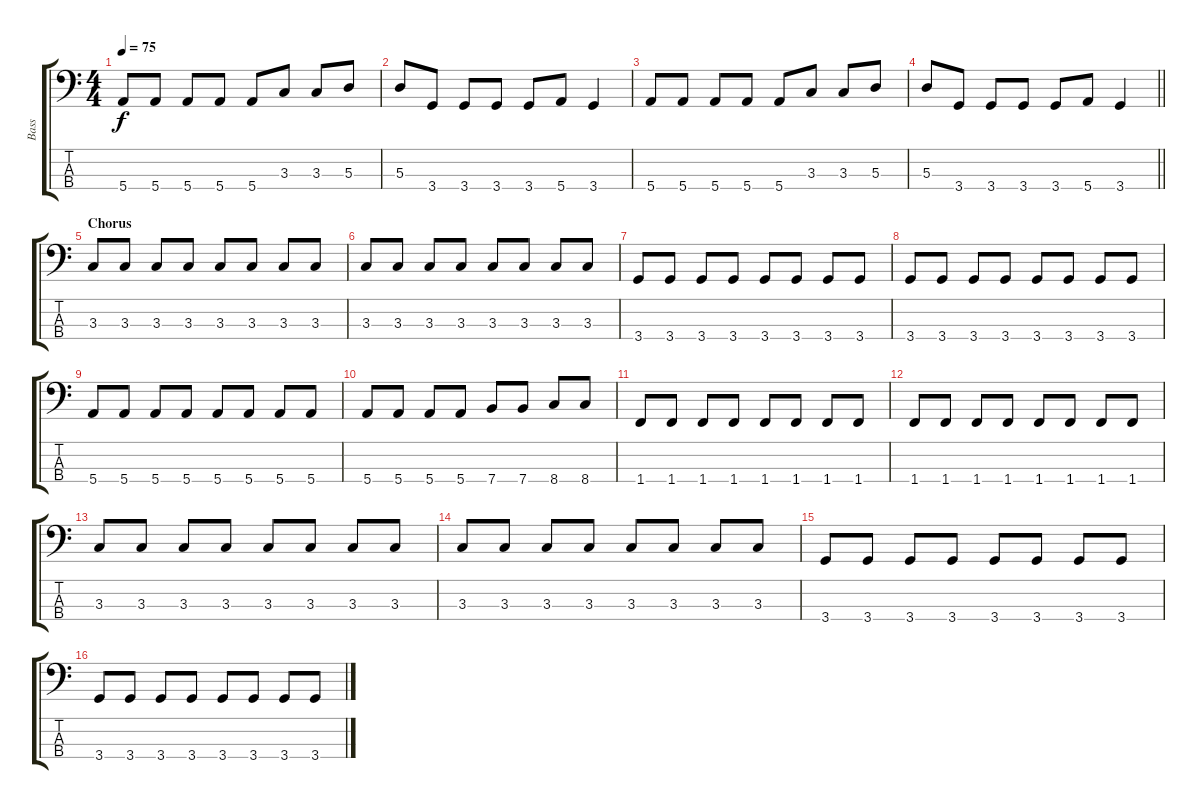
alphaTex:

\track ("Bass" "Bass") {instrument electricbassfinger}
\staff {score tabs}
\tuning (G2 D2 A1 E1) {hide}
\ts (4 4)
\tempo 75
\clef f4
\ks c
5.4.8{dy f} 5.4.8 5.4.8 5.4.8 5.4.8 3.3.8 3.3.8 5.3.8 |
5.3.8 3.4.8 3.4.8 3.4.8 3.4.8 5.4.8 3.4.4 |
5.4.8 5.4.8 5.4.8 5.4.8 5.4.8 3.3.8 3.3.8 5.3.8 |
\barLineRight lightlight
5.3.8 3.4.8 3.4.8 3.4.8 3.4.8 5.4.8 3.4.4 |
\section ("" "Chorus")
3.3.8 3.3.8 3.3.8 3.3.8 3.3.8 3.3.8 3.3.8 3.3.8 |
3.3.8 3.3.8 3.3.8 3.3.8 3.3.8 3.3.8 3.3.8 3.3.8 |
3.4.8 3.4.8 3.4.8 3.4.8 3.4.8 3.4.8 3.4.8 3.4.8 |
3.4.8 3.4.8 3.4.8 3.4.8 3.4.8 3.4.8 3.4.8 3.4.8 |
5.4.8 5.4.8 5.4.8 5.4.8 5.4.8 5.4.8 5.4.8 5.4.8 |
5.4.8 5.4.8 5.4.8 5.4.8 7.4.8 7.4.8 8.4.8 8.4.8 |
1.4.8 1.4.8 1.4.8 1.4.8 1.4.8 1.4.8 1.4.8 1.4.8 |
1.4.8 1.4.8 1.4.8 1.4.8 1.4.8 1.4.8 1.4.8 1.4.8 |
3.3.8 3.3.8 3.3.8 3.3.8 3.3.8 3.3.8 3.3.8 3.3.8 |
3.3.8 3.3.8 3.3.8 3.3.8 3.3.8 3.3.8 3.3.8 3.3.8 |
3.4.8 3.4.8 3.4.8 3.4.8 3.4.8 3.4.8 3.4.8 3.4.8 |
3.4.8 3.4.8 3.4.8 3.4.8 3.4.8 3.4.8 3.4.8 3.4.8
